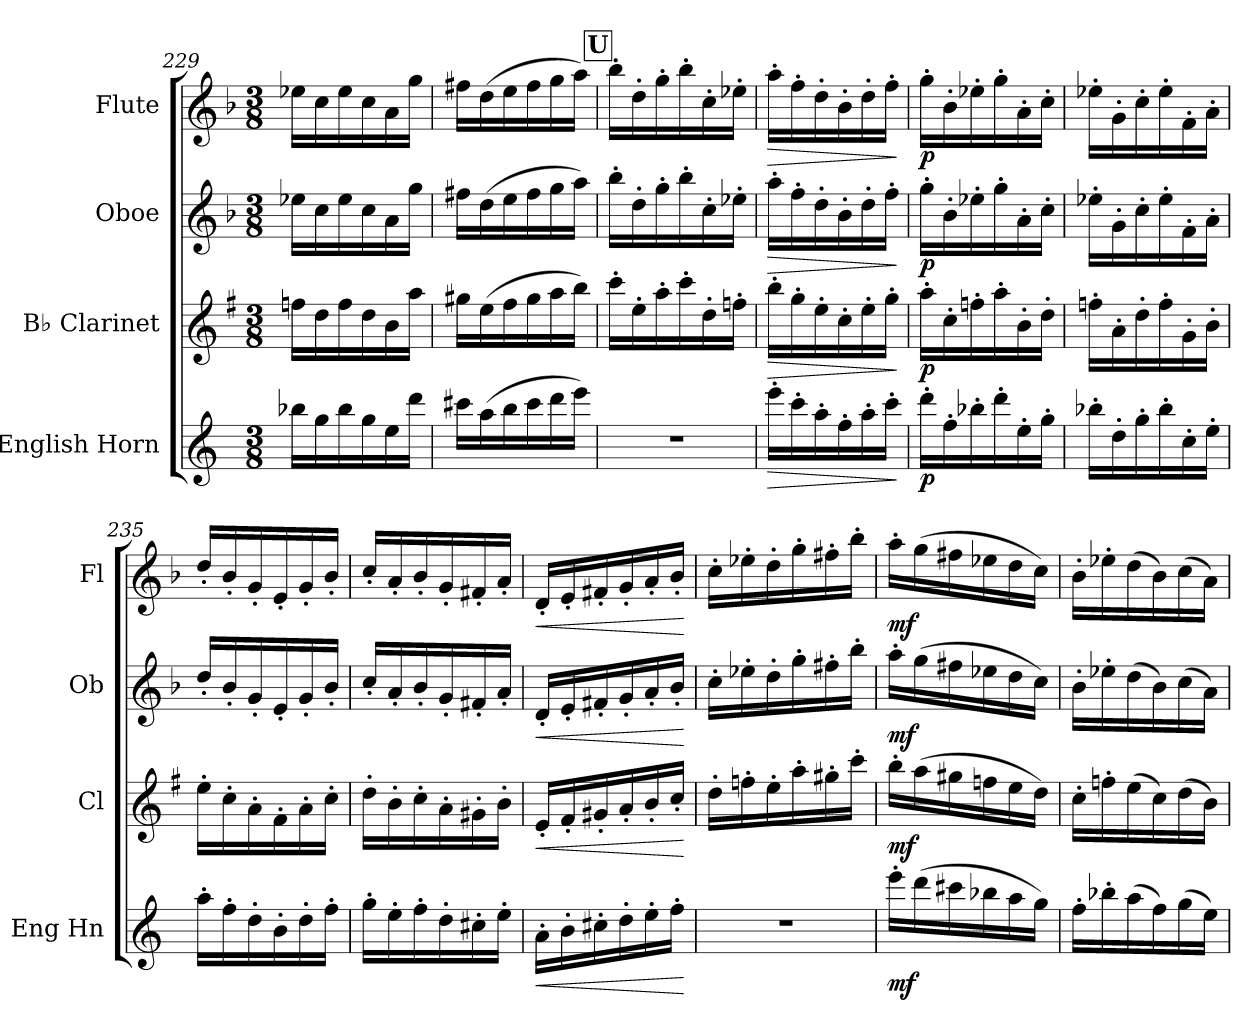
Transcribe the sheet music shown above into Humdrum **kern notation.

**kern	**dynam	**kern	**dynam	**kern	**dynam	**kern	**dynam
*part4	*part4	*part3	*part3	*part2	*part2	*part1	*part1
*staff4	*staff4	*staff3	*staff3	*staff2	*staff2	*staff1	*staff1
*I"English Horn	*	*I"B♭ Clarinet	*	*I"Oboe	*	*I"Flute	*
*I'Eng Hn	*	*I'Cl	*	*I'Ob	*	*I'Fl	*
*clefG2	*	*clefG2	*	*clefG2	*	*clefG2	*
*ITrd4c7	*	*ITrd1c2	*	*	*	*	*
*k[b-]	*	*k[b-]	*	*k[b-]	*	*k[b-]	*
*M3/8	*	*M3/8	*	*M3/8	*	*M3/8	*
=229	=229	=229	=229	=229	=229	=229	=229
16ee-X\LL	.	16ee-X\LL	.	16ee-X\LL	.	16ee-X\LL	.
16cc\	.	16cc\	.	16cc\	.	16cc\	.
16ee-\	.	16ee-\	.	16ee-\	.	16ee-\	.
16cc\	.	16cc\	.	16cc\	.	16cc\	.
16a\	.	16a\	.	16a\	.	16a\	.
16gg\JJ	.	16gg\JJ	.	16gg\JJ	.	16gg\JJ	.
=230	=230	=230	=230	=230	=230	=230	=230
16ff#X\LL	.	16ff#X\LL	.	16ff#X\LL	.	16ff#X\LL	.
(16dd\	.	(16dd\	.	(16dd\	.	(16dd\	.
16ee\	.	16ee\	.	16ee\	.	16ee\	.
16ff#\	.	16ff#\	.	16ff#\	.	16ff#\	.
16gg\	.	16gg\	.	16gg\	.	16gg\	.
16aa\JJ)	.	16aa\JJ)	.	16aa\JJ)	.	16aa\JJ)	.
!!LO:REH:place=s1:a:B:fs=14:t=U
=231	=231	=231	=231	=231	=231	=231	=231
4.r	.	16bb-'\LL	.	16bb-'\LL	.	16bb-'\LL	.
.	.	16dd'\	.	16dd'\	.	16dd'\	.
.	.	16gg'\	.	16gg'\	.	16gg'\	.
.	.	16bb-'\	.	16bb-'\	.	16bb-'\	.
.	.	16cc'\	.	16cc'\	.	16cc'\	.
.	.	16ee-X'\JJ	.	16ee-X'\JJ	.	16ee-X'\JJ	.
=232	=232	=232	=232	=232	=232	=232	=232
!	!LO:HP:b	!	!LO:HP:b	!	!LO:HP:b	!	!LO:HP:b
16aa'\LL	>	16aa'\LL	>	16aa'\LL	>	16aa'\LL	>
16ff'\	.	16ff'\	.	16ff'\	.	16ff'\	.
16dd'\	.	16dd'\	.	16dd'\	.	16dd'\	.
16b-'\	.	16b-'\	.	16b-'\	.	16b-'\	.
16dd'\	.	16dd'\	.	16dd'\	.	16dd'\	.
16ff'\JJ	.	16ff'\JJ	.	16ff'\JJ	.	16ff'\JJ	.
.	]	.	]	.	]	.	]
!!LO:LB:g=z
=233	=233	=233	=233	=233	=233	=233	=233
!	!LO:DY:b	!	!LO:DY:b	!	!LO:DY:b	!	!LO:DY:b
16gg'\LL	p	16gg'\LL	p	16gg'\LL	p	16gg'\LL	p
16b-'\	.	16b-'\	.	16b-'\	.	16b-'\	.
16ee-X'\	.	16ee-X'\	.	16ee-X'\	.	16ee-X'\	.
16gg'\	.	16gg'\	.	16gg'\	.	16gg'\	.
16a'\	.	16a'\	.	16a'\	.	16a'\	.
16cc'\JJ	.	16cc'\JJ	.	16cc'\JJ	.	16cc'\JJ	.
=234	=234	=234	=234	=234	=234	=234	=234
16ee-X'\LL	.	16ee-X'\LL	.	16ee-X'\LL	.	16ee-X'\LL	.
16g'\	.	16g'\	.	16g'\	.	16g'\	.
16cc'\	.	16cc'\	.	16cc'\	.	16cc'\	.
16ee-'\	.	16ee-'\	.	16ee-'\	.	16ee-'\	.
16f'\	.	16f'\	.	16f'\	.	16f'\	.
16a'\JJ	.	16a'\JJ	.	16a'\JJ	.	16a'\JJ	.
=235	=235	=235	=235	=235	=235	=235	=235
16dd'\LL	.	16dd'\LL	.	16dd'/LL	.	16dd'/LL	.
16b-'\	.	16b-'\	.	16b-'/	.	16b-'/	.
16g'\	.	16g'\	.	16g'/	.	16g'/	.
16e'\	.	16e'\	.	16e'/	.	16e'/	.
16g'\	.	16g'\	.	16g'/	.	16g'/	.
16b-'\JJ	.	16b-'\JJ	.	16b-'/JJ	.	16b-'/JJ	.
=236	=236	=236	=236	=236	=236	=236	=236
16cc'\LL	.	16cc'\LL	.	16cc'/LL	.	16cc'/LL	.
16a'\	.	16a'\	.	16a'/	.	16a'/	.
16b-'\	.	16b-'\	.	16b-'/	.	16b-'/	.
16g'\	.	16g'\	.	16g'/	.	16g'/	.
16f#X'\	.	16f#X'\	.	16f#X'/	.	16f#X'/	.
16a'\JJ	.	16a'\JJ	.	16a'/JJ	.	16a'/JJ	.
=237	=237	=237	=237	=237	=237	=237	=237
!	!LO:HP:b	!	!LO:HP:b	!	!LO:HP:b	!	!LO:HP:b
16d'\LL	<	16d'/LL	<	16d'/LL	<	16d'/LL	<
16e'\	.	16e'/	.	16e'/	.	16e'/	.
16f#X'\	.	16f#X'/	.	16f#X'/	.	16f#X'/	.
16g'\	.	16g'/	.	16g'/	.	16g'/	.
16a'\	.	16a'/	.	16a'/	.	16a'/	.
16b-'\JJ	.	16b-'/JJ	.	16b-'/JJ	.	16b-'/JJ	.
.	[	.	[	.	[	.	[
=238	=238	=238	=238	=238	=238	=238	=238
4.r	.	16cc'\LL	.	16cc'\LL	.	16cc'\LL	.
.	.	16ee-X'\	.	16ee-X'\	.	16ee-X'\	.
.	.	16dd'\	.	16dd'\	.	16dd'\	.
.	.	16gg'\	.	16gg'\	.	16gg'\	.
.	.	16ff#X'\	.	16ff#X'\	.	16ff#X'\	.
.	.	16bb-'\JJ	.	16bb-'\JJ	.	16bb-'\JJ	.
!!LO:PB:g=z
=239	=239	=239	=239	=239	=239	=239	=239
!	!LO:DY:b	!	!LO:DY:b	!	!LO:DY:b	!	!LO:DY:b
16aa'\LL	mf	16aa'\LL	mf	16aa'\LL	mf	16aa'\LL	mf
(16gg\	.	(16gg\	.	(16gg\	.	(16gg\	.
16ff#X\	.	16ff#X\	.	16ff#X\	.	16ff#X\	.
16ee-X\	.	16ee-X\	.	16ee-X\	.	16ee-X\	.
16dd\	.	16dd\	.	16dd\	.	16dd\	.
16cc\JJ)	.	16cc\JJ)	.	16cc\JJ)	.	16cc\JJ)	.
=240	=240	=240	=240	=240	=240	=240	=240
16b-'\LL	.	16b-'\LL	.	16b-'\LL	.	16b-'\LL	.
16ee-X'\	.	16ee-X'\	.	16ee-X'\	.	16ee-X'\	.
(16dd\	.	(16dd\	.	(16dd\	.	(16dd\	.
16b-\)	.	16b-\)	.	16b-\)	.	16b-\)	.
(16cc\	.	(16cc\	.	(16cc\	.	(16cc\	.
16a\JJ)	.	16a\JJ)	.	16a\JJ)	.	16a\JJ)	.
=	=	=	=	=	=	=	=
*-	*-	*-	*-	*-	*-	*-	*-
